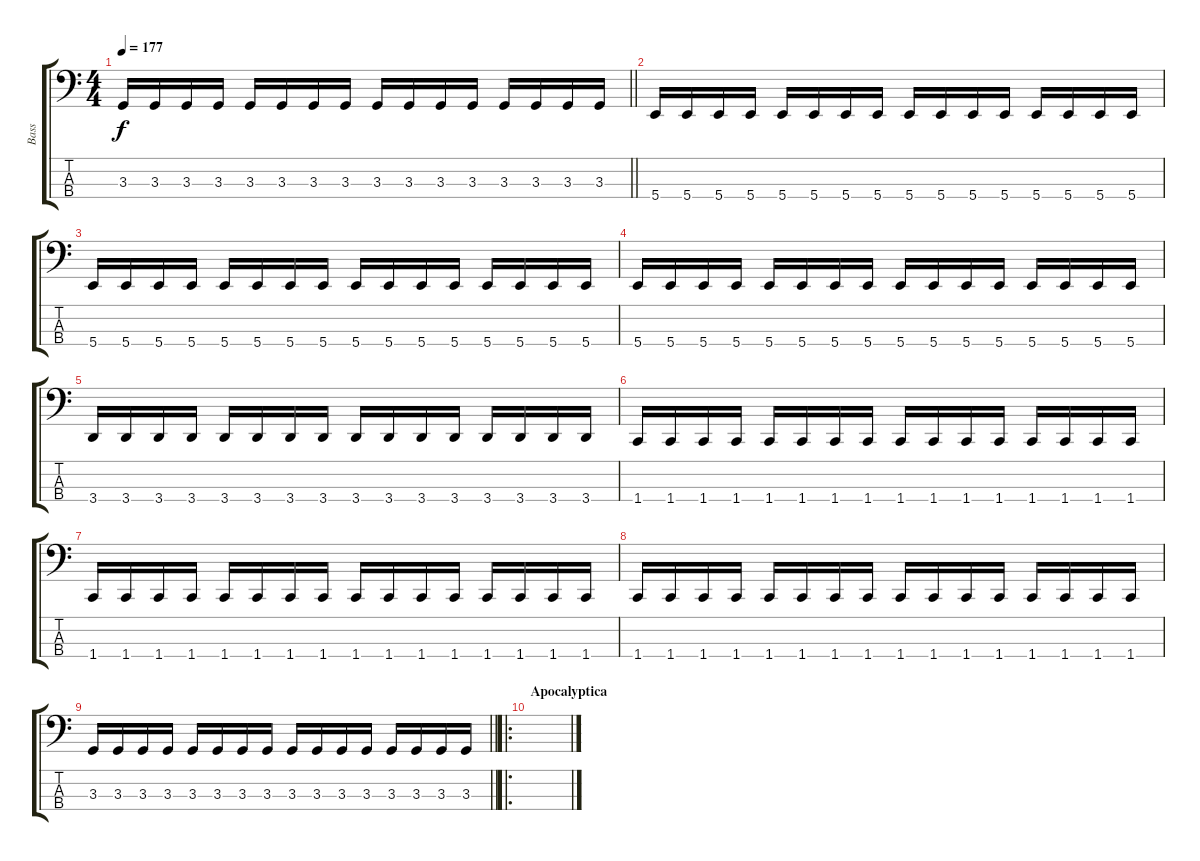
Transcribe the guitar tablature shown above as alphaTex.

\track ("Bass" "Bass") {instrument electricbassfinger}
\staff {score tabs}
\tuning (D2 A1 E1 B0) {hide}
\ts (4 4)
\tempo 177
\clef f4
\barLineRight lightlight
\ks c
3.3.16{dy f} 3.3.16 3.3.16 3.3.16 3.3.16 3.3.16 3.3.16 3.3.16 3.3.16 3.3.16 3.3.16 3.3.16 3.3.16 3.3.16 3.3.16 3.3.16 |
5.4.16 5.4.16 5.4.16 5.4.16 5.4.16 5.4.16 5.4.16 5.4.16 5.4.16 5.4.16 5.4.16 5.4.16 5.4.16 5.4.16 5.4.16 5.4.16 |
5.4.16 5.4.16 5.4.16 5.4.16 5.4.16 5.4.16 5.4.16 5.4.16 5.4.16 5.4.16 5.4.16 5.4.16 5.4.16 5.4.16 5.4.16 5.4.16 |
5.4.16 5.4.16 5.4.16 5.4.16 5.4.16 5.4.16 5.4.16 5.4.16 5.4.16 5.4.16 5.4.16 5.4.16 5.4.16 5.4.16 5.4.16 5.4.16 |
3.4.16 3.4.16 3.4.16 3.4.16 3.4.16 3.4.16 3.4.16 3.4.16 3.4.16 3.4.16 3.4.16 3.4.16 3.4.16 3.4.16 3.4.16 3.4.16 |
1.4.16 1.4.16 1.4.16 1.4.16 1.4.16 1.4.16 1.4.16 1.4.16 1.4.16 1.4.16 1.4.16 1.4.16 1.4.16 1.4.16 1.4.16 1.4.16 |
1.4.16 1.4.16 1.4.16 1.4.16 1.4.16 1.4.16 1.4.16 1.4.16 1.4.16 1.4.16 1.4.16 1.4.16 1.4.16 1.4.16 1.4.16 1.4.16 |
1.4.16 1.4.16 1.4.16 1.4.16 1.4.16 1.4.16 1.4.16 1.4.16 1.4.16 1.4.16 1.4.16 1.4.16 1.4.16 1.4.16 1.4.16 1.4.16 |
\barLineRight lightlight
3.3.16 3.3.16 3.3.16 3.3.16 3.3.16 3.3.16 3.3.16 3.3.16 3.3.16 3.3.16 3.3.16 3.3.16 3.3.16 3.3.16 3.3.16 3.3.16 |
\ro
\section ("" "Apocalyptica")
